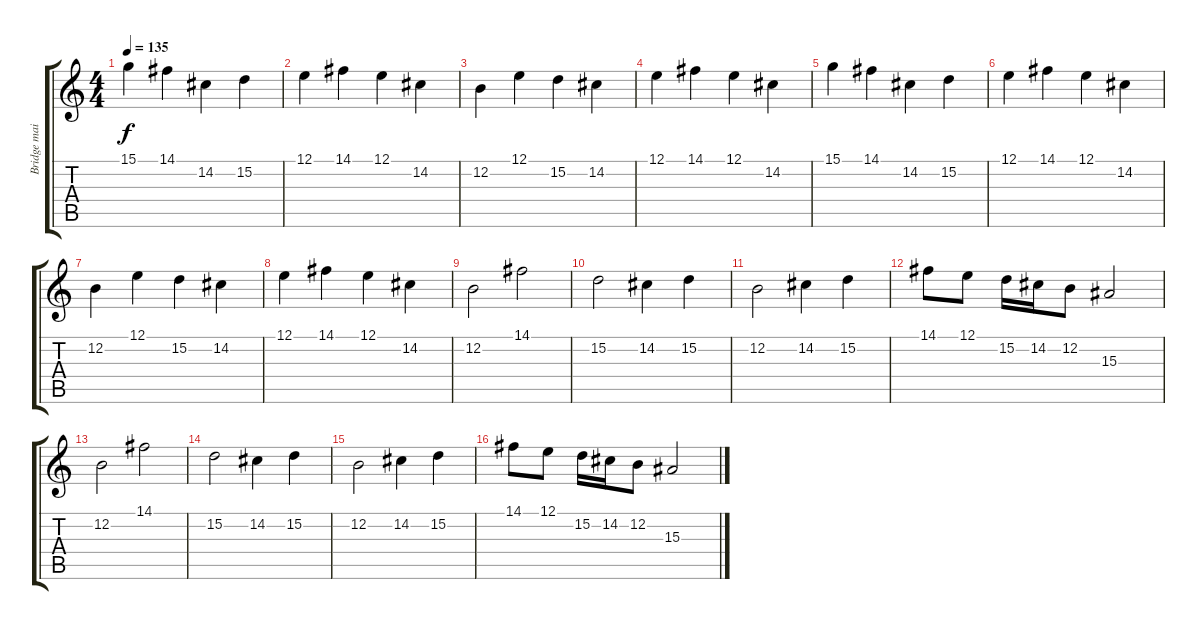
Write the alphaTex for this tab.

\track ("Bridge main flute" "Bridge mai") {instrument flute}
\staff {score tabs}
\tuning (E4 B3 G3 D3 A2 E2) {hide}
\ts (4 4)
\tempo 135
\clef g2
\ks c
15.1.4{dy f} 14.1.4 14.2.4 15.2.4 |
12.1.4 14.1.4 12.1.4 14.2.4 |
12.2.4 12.1.4 15.2.4 14.2.4 |
12.1.4 14.1.4 12.1.4 14.2.4 |
15.1.4 14.1.4 14.2.4 15.2.4 |
12.1.4 14.1.4 12.1.4 14.2.4 |
12.2.4 12.1.4 15.2.4 14.2.4 |
12.1.4 14.1.4 12.1.4 14.2.4 |
12.2.2 14.1.2 |
15.2.2 14.2.4 15.2.4 |
12.2.2 14.2.4 15.2.4 |
14.1.8 12.1.8 15.2.16 14.2.16 12.2.8 15.3.2 |
12.2.2 14.1.2 |
15.2.2 14.2.4 15.2.4 |
12.2.2 14.2.4 15.2.4 |
14.1.8 12.1.8 15.2.16 14.2.16 12.2.8 15.3.2
